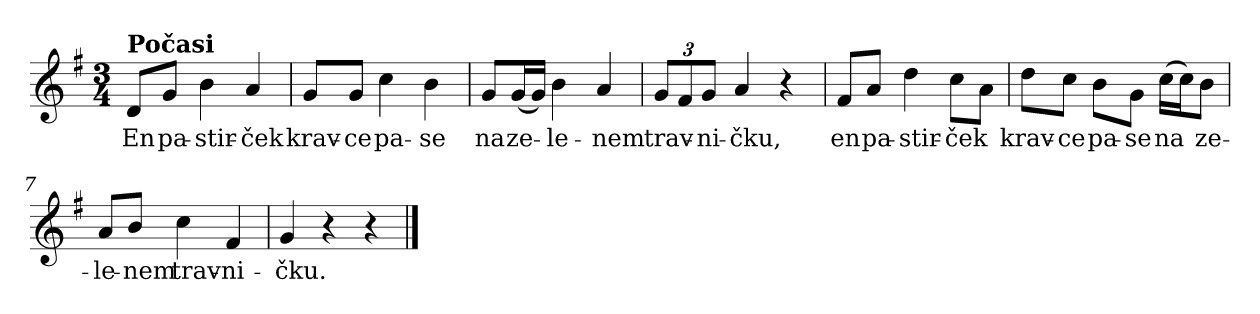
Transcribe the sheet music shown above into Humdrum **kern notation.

**kern	**text
*part1	*part1
*staff1	*staff1
*clefG2	*
*k[f#]	*
*G:	*
*M3/4	*
=1	=1
!LO:TX:a:B:t=Počasi	!
!	!LO:LY:b
8d/L	En
!	!LO:LY:b
8g/J	pa-
!	!LO:LY:b
4b\	-stir-
!	!LO:LY:b
4a/	-ček
=2	=2
!	!LO:LY:b
8g/L	krav-
!	!LO:LY:b
8g/J	-ce
!	!LO:LY:b
4cc\	pa-
!	!LO:LY:b
4b\	-se
=3	=3
!	!LO:LY:b
8g/L	na
!	!LO:LY:b
(<16g/L	ze-
16g/JJ)	.
!	!LO:LY:b
4b\	-le-
!	!LO:LY:b
4a/	-nem
=4	=4
!	!LO:LY:b
12g/L	trav-
12f#/	.
!	!LO:LY:b
12g/J	-ni-
!	!LO:LY:b
4a/	-čku,
4r	.
!!LO:LB:g=z
=5	=5
!	!LO:LY:b
8f#/L	en
!	!LO:LY:b
8a/J	pa-
!	!LO:LY:b
4dd\	-stir-
!	!LO:LY:b
8cc\L	-ček
8a\J	.
=6	=6
!	!LO:LY:b
8dd\L	krav-
!	!LO:LY:b
8cc\J	-ce
!	!LO:LY:b
8b\L	pa-
!	!LO:LY:b
8g\J	-se
!	!LO:LY:b
(>16cc\LL	na
16cc\J)	.
!	!LO:LY:b
8b\J	ze-
=7	=7
!	!LO:LY:b
8a/L	-le-
!	!LO:LY:b
8b/J	-nem
!	!LO:LY:b
4cc\	trav-
!	!LO:LY:b
4f#/	-ni-
=8	=8
!	!LO:LY:b
4g/	-čku.
4r	.
4r	.
==	==
*-	*-
